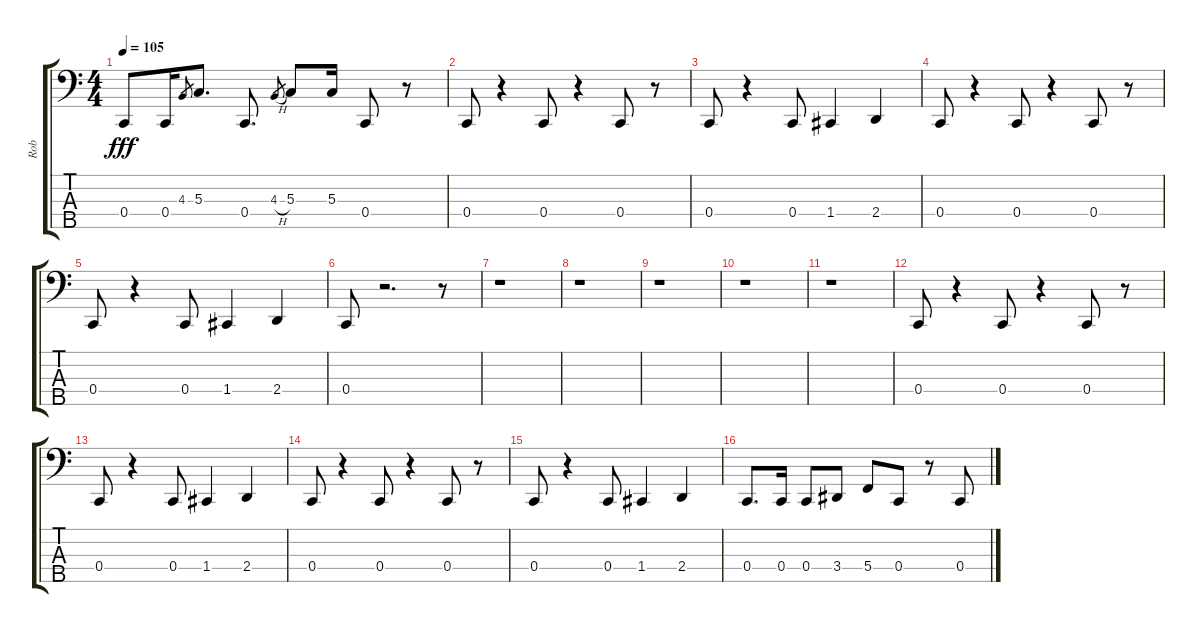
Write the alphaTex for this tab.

\track ("Rob" "Rob") {instrument electricbassfinger}
\staff {score tabs}
\tuning (F2 C2 G1 C1 G0) {hide}
\ts (4 4)
\tempo 105
\clef f4
\ks c
0.4.8{dy fff} 0.4.16 4.3.8{gr} 5.3.8{d} 0.4.8{d} 4.3{h}.8{gr} 5.3.8 5.3.16 0.4.8 r.8 |
0.4.8 r.4 0.4.8 r.4 0.4.8 r.8 |
0.4.8 r.4 0.4.8 1.4.4 2.4.4 |
0.4.8 r.4 0.4.8 r.4 0.4.8 r.8 |
0.4.8 r.4 0.4.8 1.4.4 2.4.4 |
0.4.8 r.2{d} r.8 |
r.1 |
r.1 |
r.1 |
r.1 |
r.1 |
0.4.8 r.4 0.4.8 r.4 0.4.8 r.8 |
0.4.8 r.4 0.4.8 1.4.4 2.4.4 |
0.4.8 r.4 0.4.8 r.4 0.4.8 r.8 |
0.4.8 r.4 0.4.8 1.4.4 2.4.4 |
0.4.8{d} 0.4.16 0.4.8 3.4.8 5.4.8 0.4.8 r.8 0.4.8
